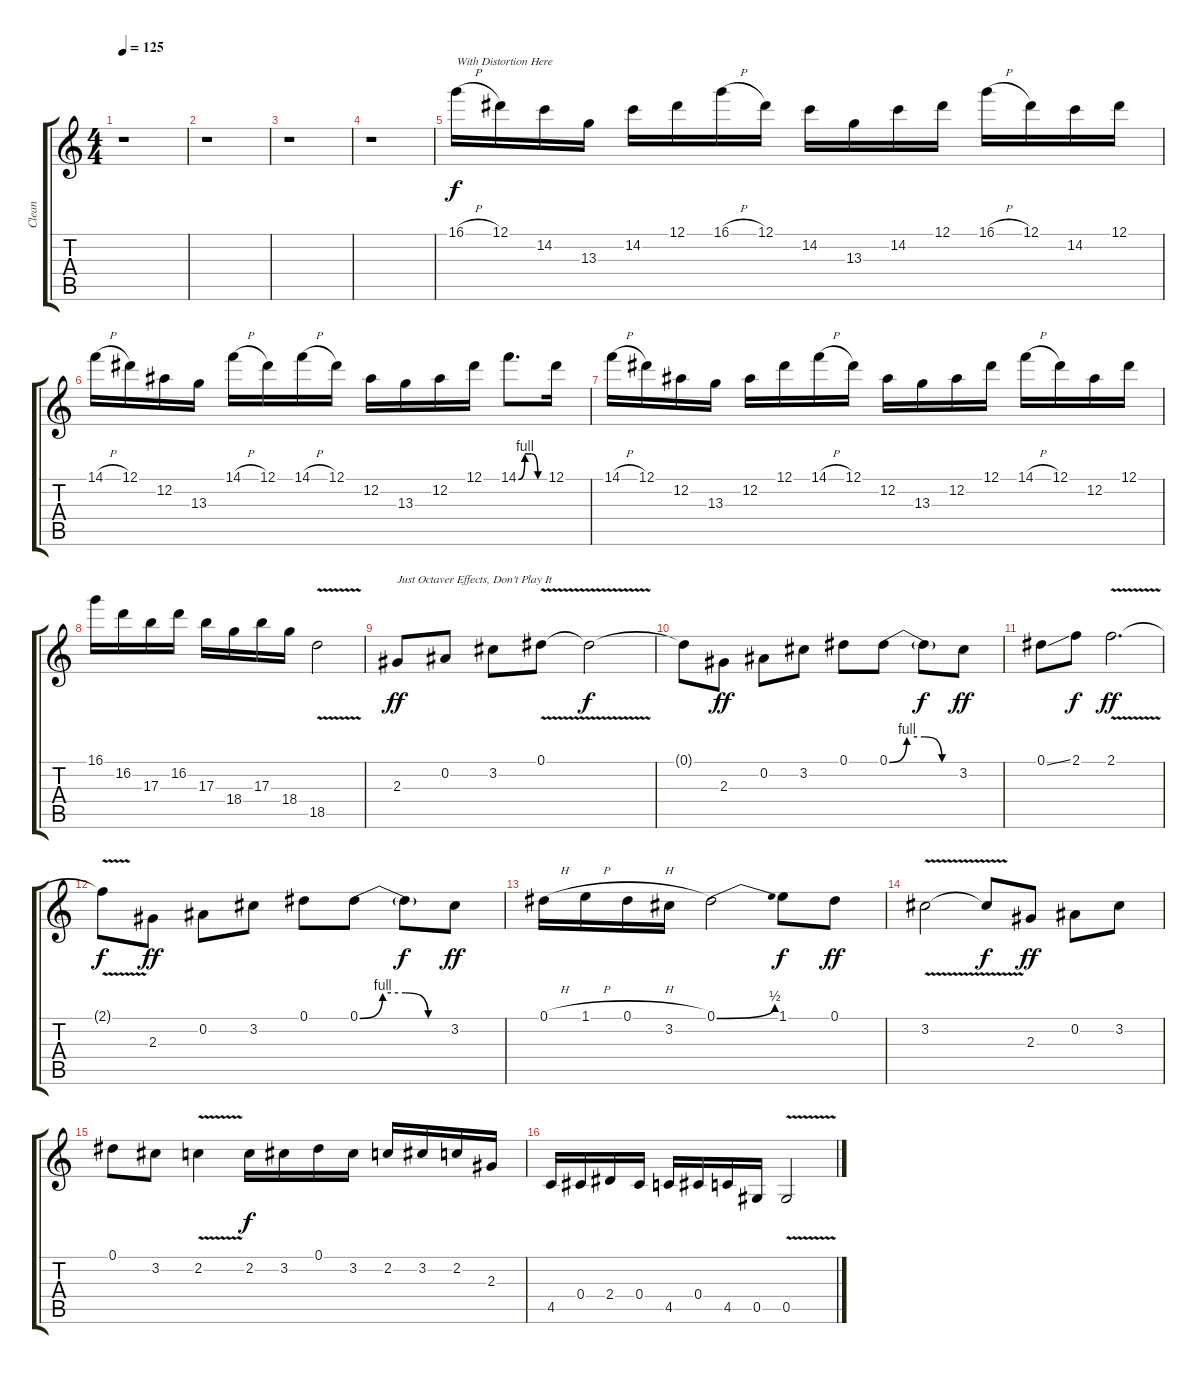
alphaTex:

\track ("Clean" "Clean") {instrument electricguitarclean}
\staff {score tabs}
\tuning (Eb4 Bb3 Gb3 Db3 Ab2 Eb2) {hide}
\ts (4 4)
\tempo 125
\clef g2
\ks c
r.1{dy f} |
r.1 |
r.1 |
r.1 |
16.1{h}.16{txt "With Distortion Here"} 12.1.16 14.2.16 13.3.16 14.2.16 12.1.16 16.1{h}.16 12.1.16 14.2.16 13.3.16 14.2.16 12.1.16 16.1{h}.16 12.1.16 14.2.16 12.1.16 |
14.1{h}.16 12.1.16 12.2.16 13.3.16 14.1{h}.16 12.1.16 14.1{h}.16 12.1.16 12.2.16 13.3.16 12.2.16 12.1.16 14.1{be (custom 0 0 15 4 30 4 45 0 60 0)}.8{d} 12.1.16 |
14.1{h}.16 12.1.16 12.2.16 13.3.16 12.2.16 12.1.16 14.1{h}.16 12.1.16 12.2.16 13.3.16 12.2.16 12.1.16 14.1{h}.16 12.1.16 12.2.16 12.1.16 |
16.1.16 16.2.16 17.3.16 16.2.16 17.3.16 18.4.16 17.3.16 18.4.16 18.5{v}.2 |
2.3.8{txt "Just Octaver Effects, Don't Play It" dy ff} 0.2.8 3.2.8 0.1{v}.8 0.1{t}.2{dy f} |
0.1{t}.8 2.3.8{dy ff} 0.2.8 3.2.8 0.1.8 0.1{be (custom 0 0 15 4 30 4 45 0 60 0)}.8 0.1{t}.8{dy f} 3.2.8{dy ff} |
0.1{ss}.8 2.1.8{dy f} 2.1{v}.2{d dy ff} |
2.1{t}.8{dy f} 2.3.8{dy ff} 0.2.8 3.2.8 0.1.8 0.1{be (custom 0 0 15 4 30 4 45 0 60 0)}.8 0.1{t}.8{dy f} 3.2.8{dy ff} |
0.1{h}.16 1.1{h}.16 0.1{h}.16 3.2.16 0.1{be (bend 0 0 60 2)}.2 1.1.8{dy f} 0.1.8{dy ff} |
3.2{v}.2 3.2{t}.8{dy f} 2.3.8{dy ff} 0.2.8 3.2.8 |
0.1.8 3.2.8 2.2{v}.4 2.2.16{dy f} 3.2.16 0.1.16 3.2.16 2.2.16 3.2.16 2.2.16 2.3.16 |
4.5.16 0.4.16 2.4.16 0.4.16 4.5.16 0.4.16 4.5.16 0.5.16 0.5{v}.2
